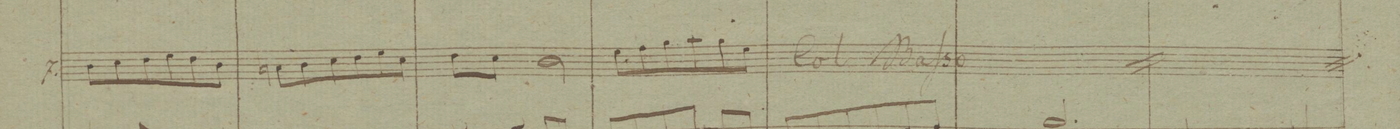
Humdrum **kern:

**kern	**dynam
*I"7.	*
*clefC3	*
*k[b-]	*
*M3/4	*
8c\L	.
8d\	.
8e\	.
8f\	.
8e\	.
8c\J	.
=36	=36
8Bn\L	.
8c\	.
8d\	.
8e\	.
8f\	.
8d\J	.
=37	=37
8e\L	.
8d\J	.
2c\	.
=38	=38
8f\L	.
8g\	.
8a\	.
8b-\	.
8a\	.
8f\J	.
=39	=39
8e\Lyy	.
8f\yy	.
8g\yy	.
8a\Jyy	.
8b-\Lyy	.
8g\Jyy	.
=40	=40
8f\Lyy	.
8g\yy	.
8a\yy	.
8b-\yy	.
8a\yy	.
8f\Jyy	.
=41	=41
8e\Lyy	.
8f\yy	.
8g\yy	.
8a\yy	.
8g\yy	.
8e\Jyy	.
=42	=42
*-	*-
